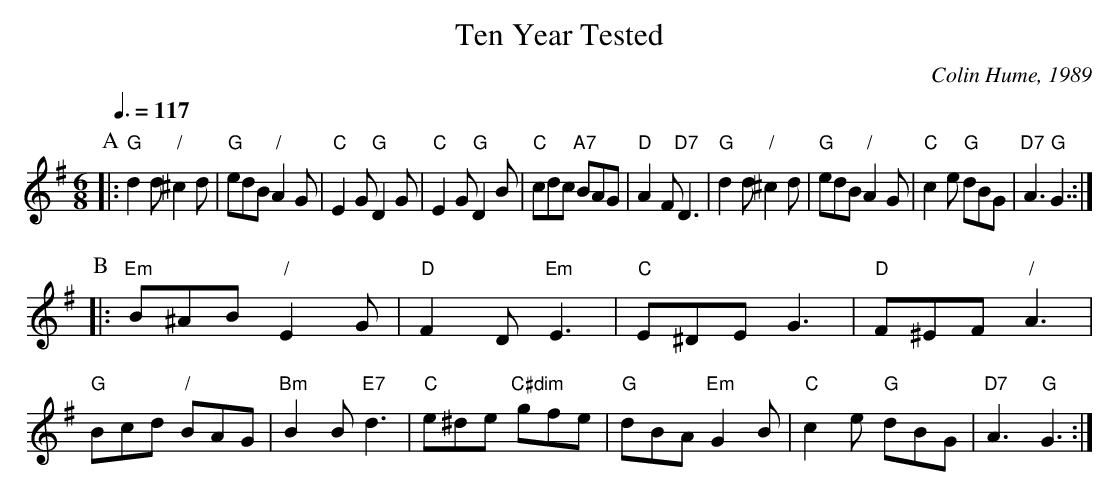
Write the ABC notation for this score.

X:1
T:Ten Year Tested
C:Colin Hume, 1989
L:1/8
M:6/8
Q:3/8=117
K:G
P:A
|: "G"d2d "/"^c2d | "G"edB "/"A2G | "C"E2G "G"D2G | "C"E2G "G"D2B | "C"cdc "A7"BAG | "D"A2F "D7"D3 |\
"G"d2d "/"^c2d | "G"edB "/"A2G | "C"c2e "G"dBG | "D7"A3 "G"G3 :|
P:B
|: "Em"B^AB "/"E2G | "D"F2D "Em"E3 | "C"E^DEG3 | "D"F^EF "/"A3 | "G"Bcd "/"BAG | "Bm"B2B "E7"d3 |\
"C"e^de "C#dim"gfe | "G"dBA "Em"G2B | "C"c2e "G"dBG | "D7"A3 "G"G3 :|
